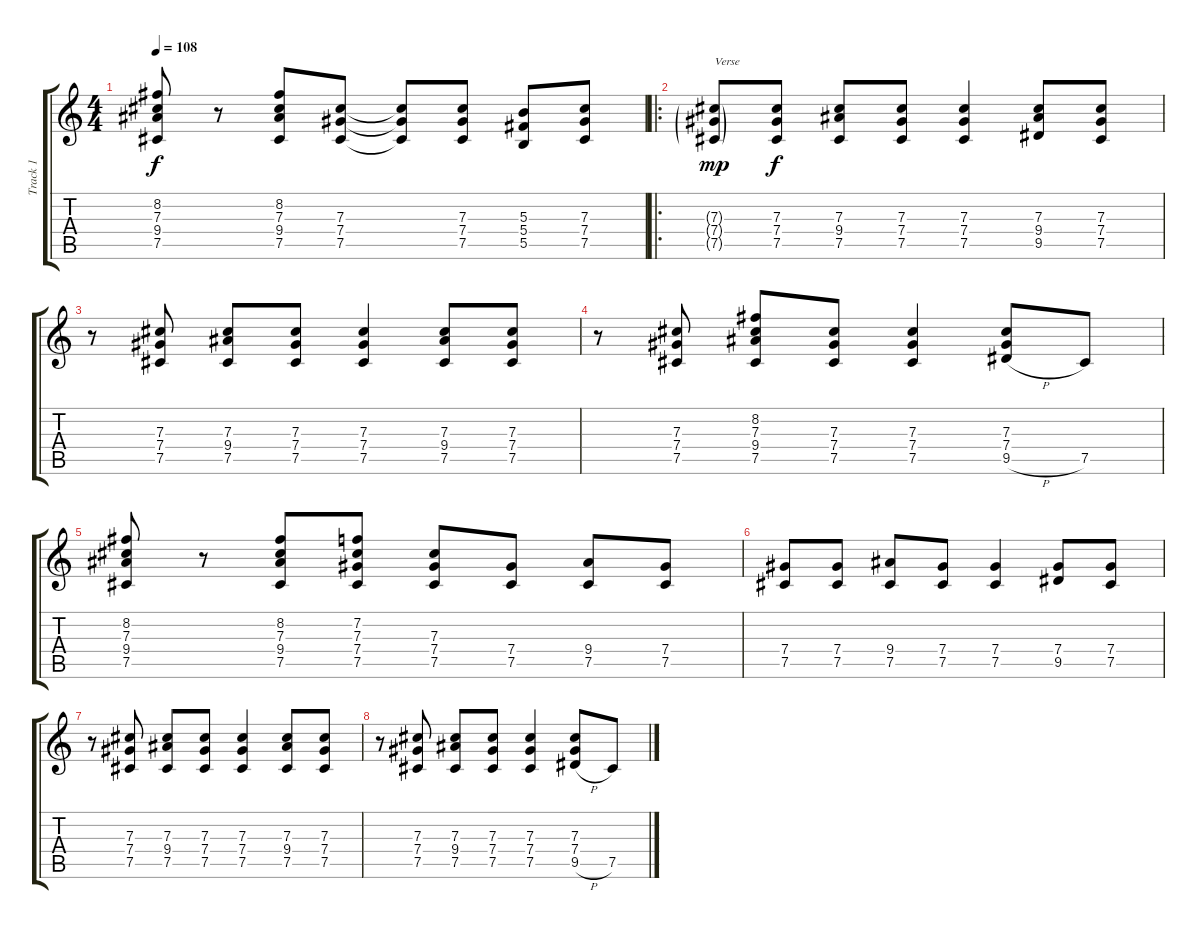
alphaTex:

\track ("Track 1" "Track 1") {instrument acousticguitarsteel}
\staff {score tabs}
\tuning (Db4 Bb3 Gb3 Db3 Gb2 Db2) {hide}
\ts (4 4)
\tempo 108
\clef g2
\ks c
(8.2 7.3 9.4 7.5).8{dy f} r.8 (8.2 7.3 9.4 7.5).8 (7.3 7.4 7.5).8 (7.3{t} 7.4{t} 7.5{t}).8 (7.3 7.4 7.5).8 (5.3 5.4 5.5).8 (7.3 7.4 7.5).8 |
\ro
(7.3{g} 7.4{g} 7.5{g}).8{txt "Verse" dy mp} (7.3 7.4 7.5).8{dy f} (7.3 9.4 7.5).8 (7.3 7.4 7.5).8 (7.3 7.4 7.5).4 (7.3 9.4 9.5).8 (7.3 7.4 7.5).8 |
r.8 (7.3 7.4 7.5).8 (7.3 9.4 7.5).8 (7.3 7.4 7.5).8 (7.3 7.4 7.5).4 (7.3 9.4 7.5).8 (7.3 7.4 7.5).8 |
r.8 (7.3 7.4 7.5).8 (8.2 7.3 9.4 7.5).8 (7.3 7.4 7.5).8 (7.3 7.4 7.5).4 (7.3 7.4 9.5{h}).8 7.5.8 |
(8.2 7.3 9.4 7.5).8 r.8 (8.2 7.3 9.4 7.5).8 (7.2 7.3 7.4 7.5).8 (7.3 7.4 7.5).8 (7.4 7.5).8 (9.4 7.5).8 (7.4 7.5).8 |
(7.4 7.5).8 (7.4 7.5).8 (9.4 7.5).8 (7.4 7.5).8 (7.4 7.5).4 (7.4 9.5).8 (7.4 7.5).8 |
r.8 (7.3 7.4 7.5).8 (7.3 9.4 7.5).8 (7.3 7.4 7.5).8 (7.3 7.4 7.5).4 (7.3 9.4 7.5).8 (7.3 7.4 7.5).8 |
r.8 (7.3 7.4 7.5).8 (7.3 9.4 7.5).8 (7.3 7.4 7.5).8 (7.3 7.4 7.5).4 (7.3 7.4 9.5{h}).8 7.5.8
